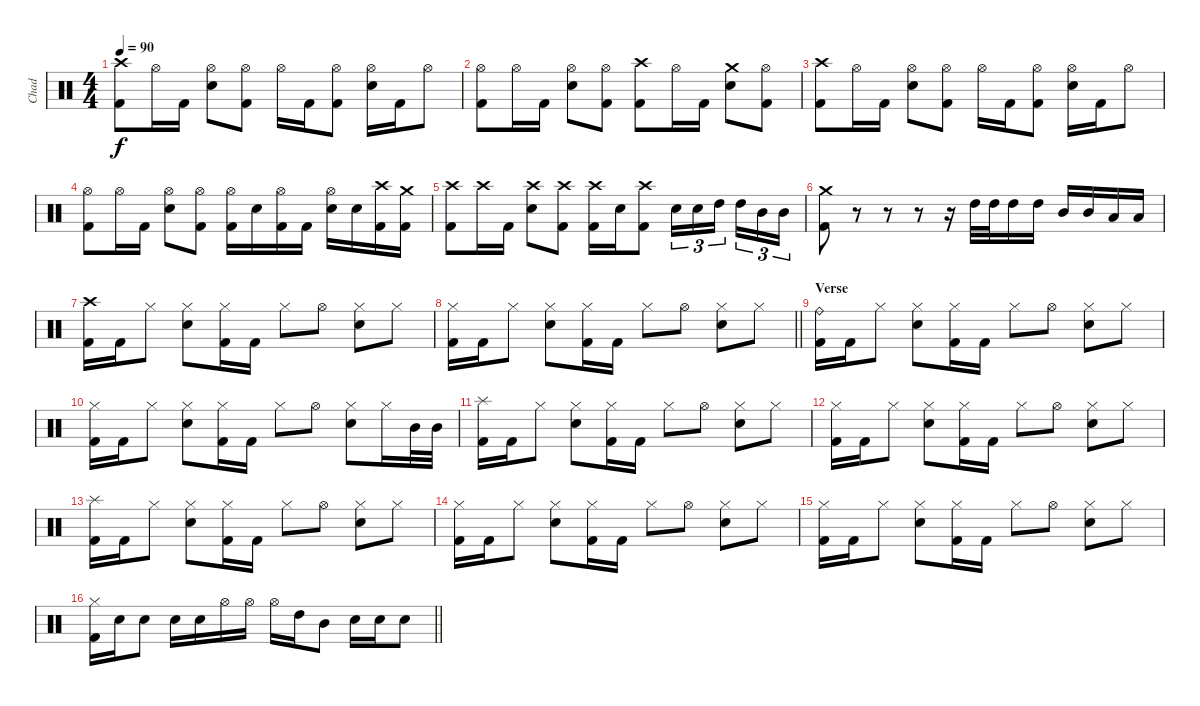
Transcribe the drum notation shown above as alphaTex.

\track ("Chad" "Chad") {instrument percussion}
\staff {score}
\articulation defaults
\ts (4 4)
\tempo 90
\clef neutral
\ks c
("Crash high (hit)" "Kick (hit) 2").8{dy f} "Hi-Hat (open)".16 "Kick (hit) 2".16 ("Hi-Hat (open)" "Snare (hit) 2").8 ("Hi-Hat (open)" "Kick (hit) 2").8 "Hi-Hat (open)".16 "Kick (hit) 2".16 ("Hi-Hat (open)" "Kick (hit) 2").8 ("Hi-Hat (open)" "Snare (hit) 2").16 "Kick (hit) 2".16 "Hi-Hat (open)".8 |
("Hi-Hat (open)" "Kick (hit) 2").8 "Hi-Hat (open)".16 "Kick (hit) 2".16 ("Hi-Hat (open)" "Snare (hit) 2").8 ("Hi-Hat (open)" "Kick (hit) 2").8 ("Crash high (hit)" "Kick (hit) 2").8 "Hi-Hat (open)".16 "Kick (hit) 2".16 ("Crash medium (hit)" "Snare (hit) 2").8 ("Hi-Hat (open)" "Kick (hit) 2").8 |
("Crash high (hit)" "Kick (hit) 2").8 "Hi-Hat (open)".16 "Kick (hit) 2".16 ("Hi-Hat (open)" "Snare (hit) 2").8 ("Hi-Hat (open)" "Kick (hit) 2").8 "Hi-Hat (open)".16 "Kick (hit) 2".16 ("Hi-Hat (open)" "Kick (hit) 2").8 ("Hi-Hat (open)" "Snare (hit) 2").16 "Kick (hit) 2".16 "Hi-Hat (open)".8 |
("Hi-Hat (open)" "Kick (hit) 2").8 "Hi-Hat (open)".16 "Kick (hit) 2".16 ("Hi-Hat (open)" "Snare (hit) 2").8 ("Hi-Hat (open)" "Kick (hit) 2").8 ("Hi-Hat (open)" "Kick (hit) 2").16 "Snare (hit) 2".16 ("Hi-Hat (open)" "Kick (hit) 2").16 "Kick (hit) 2".16 ("Hi-Hat (open)" "Snare (hit) 2").16 "Snare (hit) 2".16 ("Crash high (hit)" "Kick (hit) 2").16 ("Crash medium (hit)" "Kick (hit) 2").16 |
("Crash high (hit)" "Kick (hit) 2").8 "Crash high (hit)".16 "Kick (hit) 2".16 ("Crash high (hit)" "Snare (hit) 2").8 ("Crash high (hit)" "Kick (hit) 2").8 ("Crash high (hit)" "Kick (hit) 2").16 "Snare (hit) 2".16 ("Crash high (hit)" "Kick (hit) 2").8 "Snare (hit) 2".16{tu (3 2)} "Snare (hit) 2".16{tu (3 2)} "High Tom (hit)".16{tu (3 2)} "High Tom (hit)".16{tu (3 2)} "Mid Tom (hit)".16{tu (3 2)} "Mid Tom (hit)".16{tu (3 2)} |
("Crash medium (hit)" "Kick (hit) 2").8 r.8 r.8 r.8 r.16 "High Tom (hit)".32 "High Tom (hit)".32 "High Tom (hit)".16 "High Tom (hit)".16 "Mid Tom (hit)".16 "Mid Tom (hit)".16 "Low Floor Tom (hit)".16 "Low Floor Tom (hit)".16 |
("Crash high (hit)" "Kick (hit) 2").16 "Kick (hit) 2".16 "Hi-Hat (closed)".8 ("Hi-Hat (closed)" "Snare (hit) 2").8 ("Hi-Hat (closed)" "Kick (hit) 2").16 "Kick (hit) 2".16 "Hi-Hat (closed)".8 "Hi-Hat (open)".8 ("Hi-Hat (closed)" "Snare (hit) 2").8 "Hi-Hat (closed)".8 |
\barLineRight lightlight
("Hi-Hat (closed)" "Kick (hit) 2").16 "Kick (hit) 2".16 "Hi-Hat (closed)".8 ("Hi-Hat (closed)" "Snare (hit) 2").8 ("Hi-Hat (closed)" "Kick (hit) 2").16 "Kick (hit) 2".16 "Hi-Hat (closed)".8 "Hi-Hat (open)".8 ("Hi-Hat (closed)" "Snare (hit) 2").8 "Hi-Hat (closed)".8 |
\section ("" "Verse")
("Ride (bell)" "Kick (hit) 2").16 "Kick (hit) 2".16 "Hi-Hat (closed)".8 ("Hi-Hat (closed)" "Snare (hit) 2").8 ("Hi-Hat (closed)" "Kick (hit) 2").16 "Kick (hit) 2".16 "Hi-Hat (closed)".8 "Hi-Hat (open)".8 ("Hi-Hat (closed)" "Snare (hit) 2").8 "Hi-Hat (closed)".8 |
("Hi-Hat (closed)" "Kick (hit) 2").16 "Kick (hit) 2".16 "Hi-Hat (closed)".8 ("Hi-Hat (closed)" "Snare (hit) 2").8 ("Hi-Hat (closed)" "Kick (hit) 2").16 "Kick (hit) 2".16 "Hi-Hat (closed)".8 "Hi-Hat (open)".8 ("Hi-Hat (closed)" "Snare (hit) 2").8 "Hi-Hat (closed)".16 "Mid Tom (hit)".32 "Mid Tom (hit)".32 |
("Splash (hit)" "Kick (hit) 2").16 "Kick (hit) 2".16 "Hi-Hat (closed)".8 ("Hi-Hat (closed)" "Snare (hit) 2").8 ("Hi-Hat (closed)" "Kick (hit) 2").16 "Kick (hit) 2".16 "Hi-Hat (closed)".8 "Hi-Hat (open)".8 ("Hi-Hat (closed)" "Snare (hit) 2").8 "Hi-Hat (closed)".8 |
("Hi-Hat (closed)" "Kick (hit) 2").16 "Kick (hit) 2".16 "Hi-Hat (closed)".8 ("Hi-Hat (closed)" "Snare (hit) 2").8 ("Hi-Hat (closed)" "Kick (hit) 2").16 "Kick (hit) 2".16 "Hi-Hat (closed)".8 "Hi-Hat (open)".8 ("Hi-Hat (closed)" "Snare (hit) 2").8 "Hi-Hat (closed)".8 |
("Splash (hit)" "Kick (hit) 2").16 "Kick (hit) 2".16 "Hi-Hat (closed)".8 ("Hi-Hat (closed)" "Snare (hit) 2").8 ("Hi-Hat (closed)" "Kick (hit) 2").16 "Kick (hit) 2".16 "Hi-Hat (closed)".8 "Hi-Hat (open)".8 ("Hi-Hat (closed)" "Snare (hit) 2").8 "Hi-Hat (closed)".8 |
("Hi-Hat (closed)" "Kick (hit) 2").16 "Kick (hit) 2".16 "Hi-Hat (closed)".8 ("Hi-Hat (closed)" "Snare (hit) 2").8 ("Hi-Hat (closed)" "Kick (hit) 2").16 "Kick (hit) 2".16 "Hi-Hat (closed)".8 "Hi-Hat (open)".8 ("Hi-Hat (closed)" "Snare (hit) 2").8 "Hi-Hat (closed)".8 |
("Hi-Hat (closed)" "Kick (hit) 2").16 "Kick (hit) 2".16 "Hi-Hat (closed)".8 ("Hi-Hat (closed)" "Snare (hit) 2").8 ("Hi-Hat (closed)" "Kick (hit) 2").16 "Kick (hit) 2".16 "Hi-Hat (closed)".8 "Hi-Hat (open)".8 ("Hi-Hat (closed)" "Snare (hit) 2").8 "Hi-Hat (closed)".8 |
\barLineRight lightlight
("Hi-Hat (closed)" "Kick (hit) 2").16 "Electric Snare (hit)".16 "Electric Snare (hit)".8 "Electric Snare (hit)".16 "Electric Snare (hit)".16 "Hi-Hat (open)".16 "Hi-Hat (open)".16 "Hi-Hat (open)".16 "High Tom (hit)".16 "Mid Tom (hit)".8 "Snare (hit) 2".16 "Snare (hit) 2".16 "Snare (hit) 2".8
